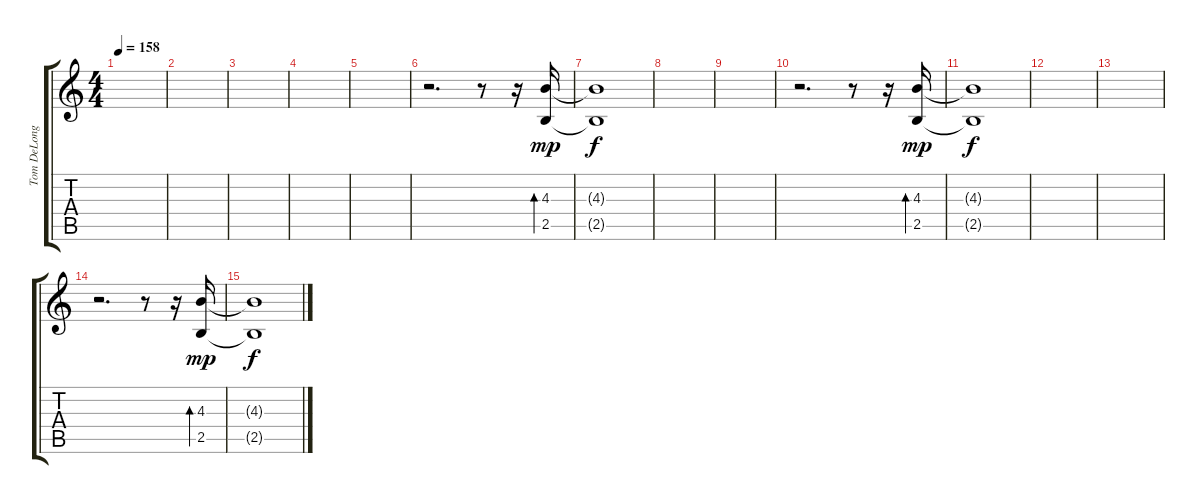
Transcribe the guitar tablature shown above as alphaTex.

\track ("Tom DeLonge - Distortion Guitar" "Tom DeLong") {instrument distortionguitar}
\staff {score tabs}
\tuning (E4 B3 G3 D3 A2 E2) {hide}
\ts (4 4)
\tempo 158
\clef g2
\ks c
|
|
|
|
|
r.2{d} r.8 r.16 (4.3 2.5).16{bd 480 dy mp} |
(4.3{t} 2.5{t}).1{dy f} |
|
|
r.2{d} r.8 r.16 (4.3 2.5).16{bd 480 dy mp} |
(4.3{t} 2.5{t}).1{dy f} |
|
|
r.2{d} r.8 r.16 (4.3 2.5).16{bd 480 dy mp} |
(4.3{t} 2.5{t}).1{dy f}
